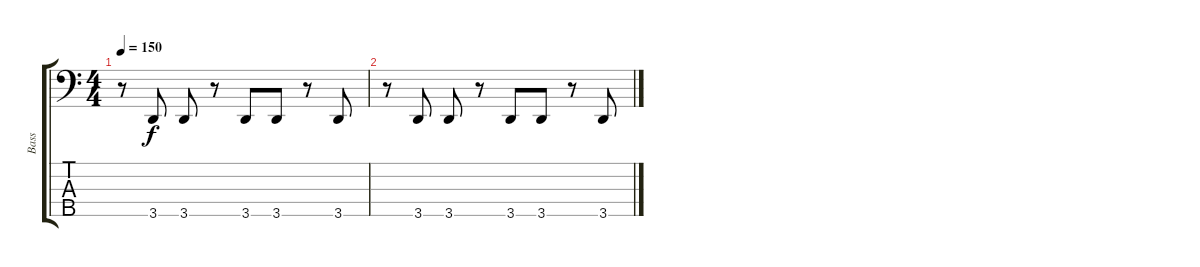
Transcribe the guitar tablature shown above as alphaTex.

\track ("Bass" "Bass") {instrument electricbassfinger}
\staff {score tabs}
\tuning (G2 D2 A1 D1 B0) {hide}
\ts (4 4)
\tempo 150
\clef f4
\ks c
r.8{dy f} 3.5.8 3.5.8 r.8 3.5.8 3.5.8 r.8 3.5.8 |
r.8 3.5.8 3.5.8 r.8 3.5.8 3.5.8 r.8 3.5.8
